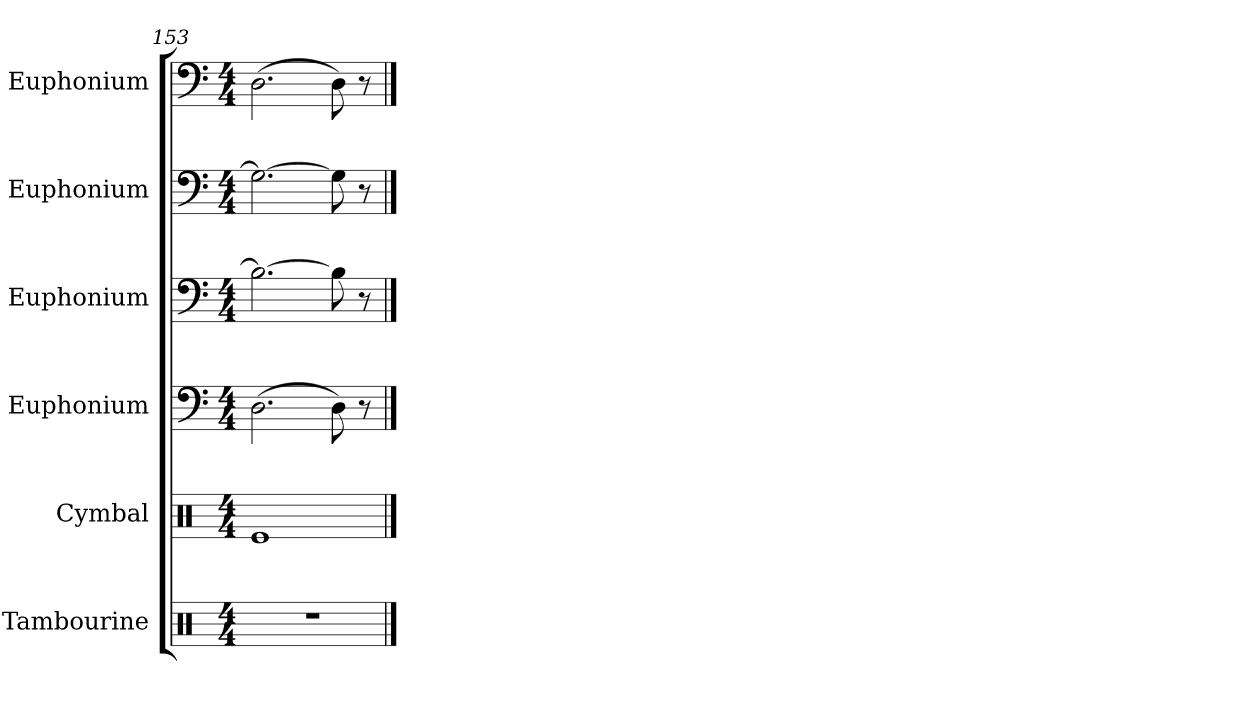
**kern	**kern	**kern	**kern	**kern	**kern
*part6	*part5	*part4	*part3	*part2	*part1
*staff6	*staff5	*staff4	*staff3	*staff2	*staff1
*I"Tambourine	*I"Cymbal	*I"Euphonium	*I"Euphonium	*I"Euphonium	*I"Euphonium
*I'Tamb.	*I'Cym.	*I'Euph.	*I'Euph.	*I'Euph	*I'Euph
*clefX	*clefX	*clefF4	*clefF4	*clefF4	*clefF4
*k[]	*k[]	*k[]	*k[]	*k[]	*k[]
*M4/4	*M4/4	*M4/4	*M4/4	*M4/4	*M4/4
=153	=153	=153	=153	=153	=153
1r	1Re	(>2.D\	2.B\_	2.G\_	(>2.D\
.	.	8D\)	8B\]	8G\]	8D\)
.	.	8r	8r	8r	8r
==	==	==	==	==	==
*-	*-	*-	*-	*-	*-
